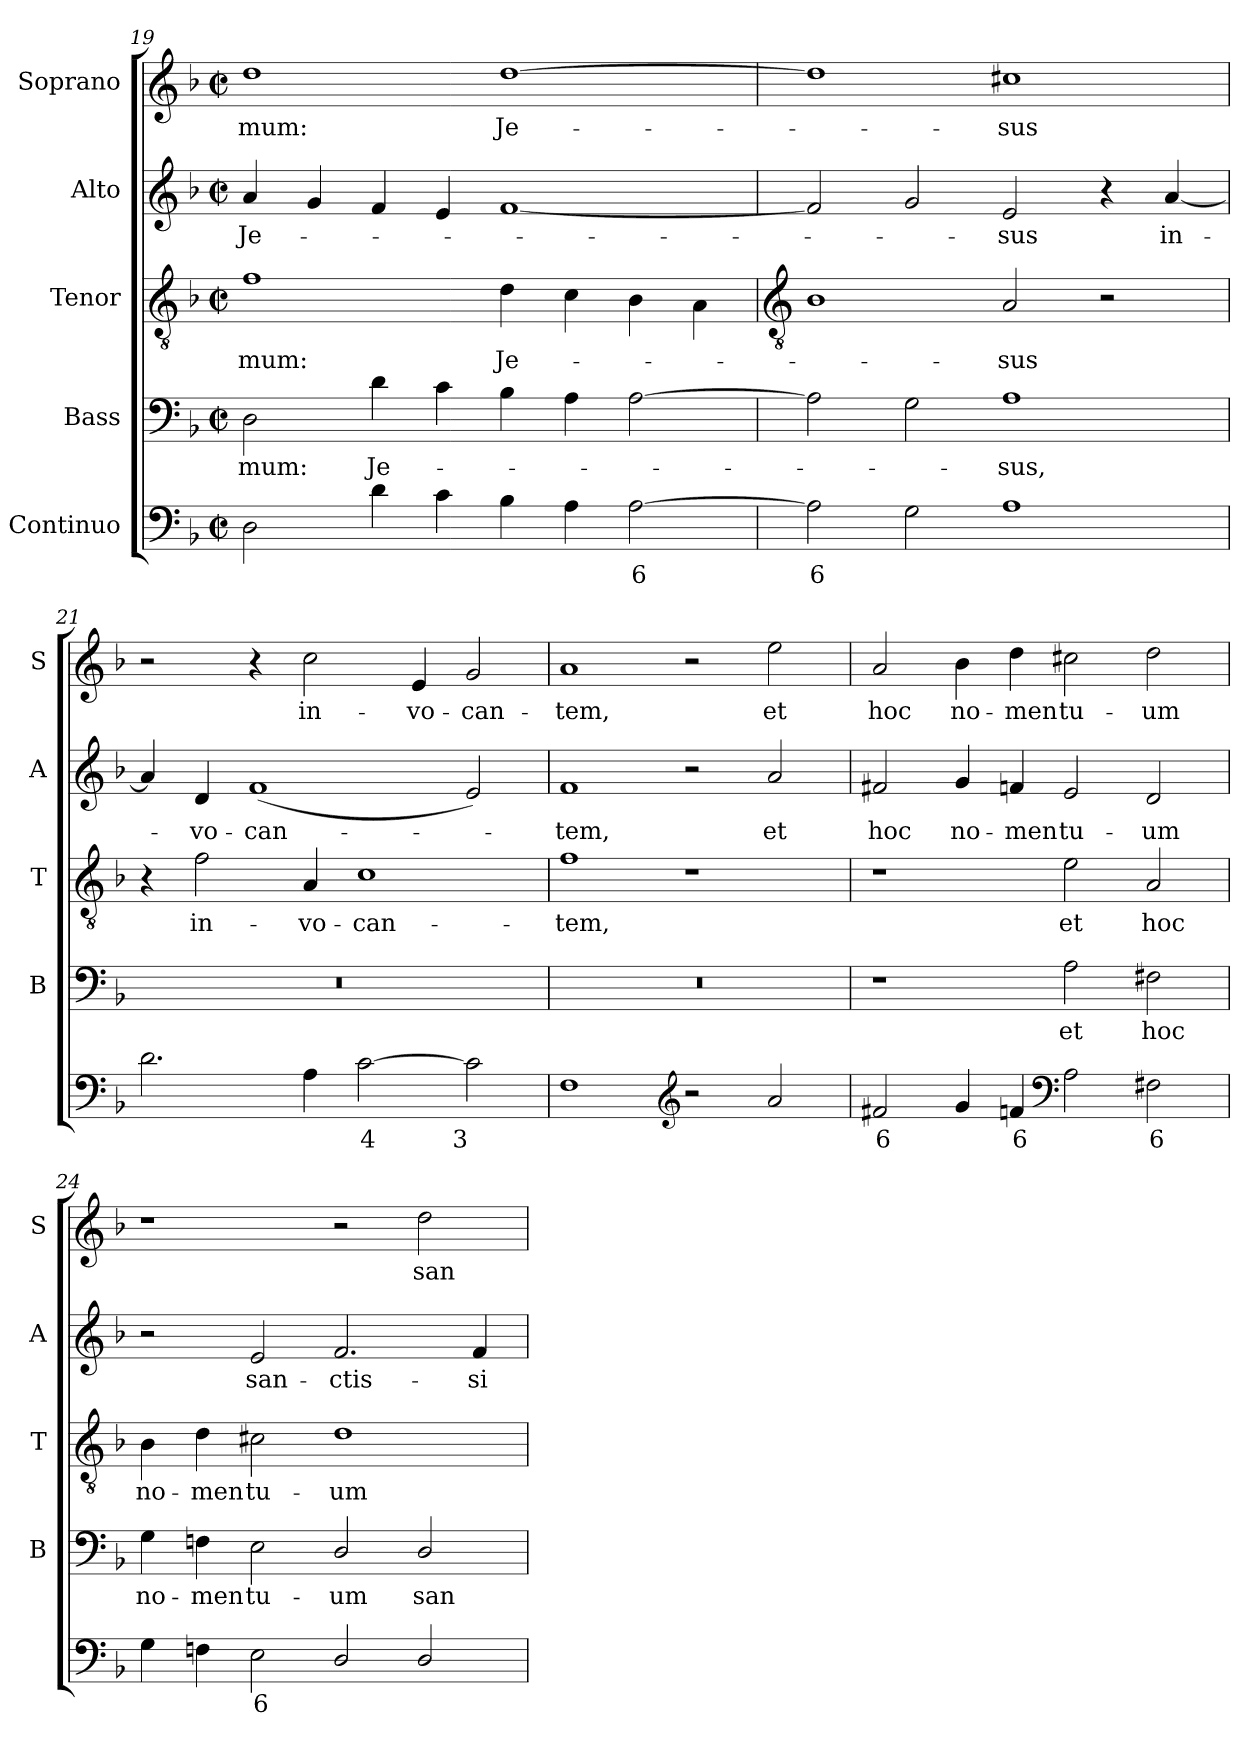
**kern	**text	**kern	**text	**kern	**text	**kern	**text	**kern	**text
*part5	*part5	*part4	*part4	*part3	*part3	*part2	*part2	*part1	*part1
*staff5	*staff5	*staff4	*staff4	*staff3	*staff3	*staff2	*staff2	*staff1	*staff1
*I"Continuo	*	*I"Bass	*	*I"Tenor	*	*I"Alto	*	*I"Soprano	*
*	*	*I'B	*	*I'T	*	*I'A	*	*I'S	*
*clefF4	*	*clefF4	*	*clefGv2	*	*clefG2	*	*clefG2	*
*k[b-]	*	*k[b-]	*	*k[b-]	*	*k[b-]	*	*k[b-]	*
*F:	*	*F:	*	*F:	*	*F:	*	*F:	*
*M4/2	*	*M4/2	*	*M4/2	*	*M4/2	*	*M4/2	*
*met(c|)	*	*met(c|)	*	*met(c|)	*	*met(c|)	*	*met(c|)	*
=19	=19	=19	=19	=19	=19	=19	=19	=19	=19
!	!	!	!LO:LY:b	!	!LO:LY:b	!	!LO:LY:b	!	!LO:LY:b
2D	.	2D	-mum:	1f	-mum:	4a	Je-	1dd	-mum:
.	.	.	.	.	.	4g	.	.	.
!	!	!	!LO:LY:b	!	!	!	!	!	!
4d	.	4d	Je-	.	.	4f	.	.	.
4c	.	4c	.	.	.	4e	.	.	.
!	!	!	!	!	!LO:LY:b	!	!	!	!LO:LY:b
4B-	.	4B-	.	4d	Je-	[1f	.	[1dd	Je-
4A	.	4A	.	4c	.	.	.	.	.
!	!LO:LY:b	!	!	!	!	!	!	!	!
[2A	6	[2A	.	4B-	.	.	.	.	.
.	.	.	.	4A\	.	.	.	.	.
!!LO:LB:g=z
=20	=20	=20	=20	=20	=20	=20	=20	=20	=20
*	*	*	*	*clefGv2	*	*	*	*	*
!	!LO:LY:b	!	!	!	!	!	!	!	!
2A]	6	2A]	.	1B-	.	2f]	.	1dd]	.
2G	.	2G	.	.	.	2g	.	.	.
!	!	!	!LO:LY:b	!	!LO:LY:b	!	!LO:LY:b	!	!LO:LY:b
1A	.	1A	-sus,	2A	sus	2e	sus	1cc#X	sus
.	.	.	.	2r	.	4r	.	.	.
!	!	!	!	!	!	!	!LO:LY:b	!	!
.	.	.	.	.	.	[4a	in-	.	.
=21	=21	=21	=21	=21	=21	=21	=21	=21	=21
2.d	.	0r	.	4r	.	4a]	.	2r	.
!	!	!	!	!	!LO:LY:b	!	!LO:LY:b	!	!
.	.	.	.	2f	in-	4d	vo-	.	.
!	!	!	!	!	!	!	!LO:LY:b	!	!
.	.	.	.	.	.	(<1f	-can-	4r	.
!	!	!	!	!	!LO:LY:b	!	!	!	!LO:LY:b
4A	.	.	.	4A	-vo-	.	.	2cc	in-
!	!LO:LY:b	!	!	!	!LO:LY:b	!	!	!	!
[2c	4	.	.	1c	-can-	.	.	.	.
!	!	!	!	!	!	!	!	!	!LO:LY:b
.	.	.	.	.	.	.	.	4e	-vo-
!	!LO:LY:b	!	!	!	!	!	!	!	!LO:LY:b
2c]	3	.	.	.	.	2e)	.	2g	-can-
=22	=22	=22	=22	=22	=22	=22	=22	=22	=22
!	!	!	!	!	!LO:LY:b	!	!LO:LY:b	!	!LO:LY:b
1F	.	0r	.	1f	-tem,	1f	tem,	1a	-tem,
*clefG2	*	*	*	*	*	*	*	*	*
2r	.	.	.	1r	.	2r	.	2r	.
!	!	!	!	!	!	!	!LO:LY:b	!	!LO:LY:b
2a	.	.	.	.	.	2a	et	2ee	et
=23	=23	=23	=23	=23	=23	=23	=23	=23	=23
!	!LO:LY:b	!	!	!	!	!	!LO:LY:b	!	!LO:LY:b
2f#X	6	1r	.	1r	.	2f#X	hoc	2a	hoc
!	!	!	!	!	!	!	!LO:LY:b	!	!LO:LY:b
4g	.	.	.	.	.	4g	no-	4b-	no-
!	!LO:LY:b	!	!	!	!	!	!LO:LY:b	!	!LO:LY:b
4fn	6	.	.	.	.	4fn	-men	4dd	-men
*clefF4	*	*	*	*	*	*	*	*	*
!	!	!	!LO:LY:b	!	!LO:LY:b	!	!LO:LY:b	!	!LO:LY:b
2A	.	2A	et	2e	et	2e	tu-	2cc#X	tu-
!	!LO:LY:b	!	!LO:LY:b	!	!LO:LY:b	!	!LO:LY:b	!	!LO:LY:b
2F#X	6	2F#X	hoc	2A	hoc	2d	-um	2dd	-um
=24	=24	=24	=24	=24	=24	=24	=24	=24	=24
!	!	!	!LO:LY:b	!	!LO:LY:b	!	!	!	!
4G	.	4G	no-	4B-	no-	2r	.	1r	.
!	!	!	!LO:LY:b	!	!LO:LY:b	!	!	!	!
4Fn	.	4Fn	-men	4d	-men	.	.	.	.
!	!LO:LY:b	!	!LO:LY:b	!	!LO:LY:b	!	!LO:LY:b	!	!
2E	6	2E	tu-	2c#X	tu-	2e	san-	.	.
!	!	!	!LO:LY:b	!	!LO:LY:b	!	!LO:LY:b	!	!
2D/	.	2D/	-um	1d	-um	2.f	-ctis-	2r	.
!	!	!	!LO:LY:b	!	!	!	!	!	!LO:LY:b
2D/	.	2D/	san-	.	.	.	.	2dd	san-
!	!	!	!	!	!	!	!LO:LY:b	!	!
.	.	.	.	.	.	4f	-si-	.	.
=	=	=	=	=	=	=	=	=	=
*-	*-	*-	*-	*-	*-	*-	*-	*-	*-
